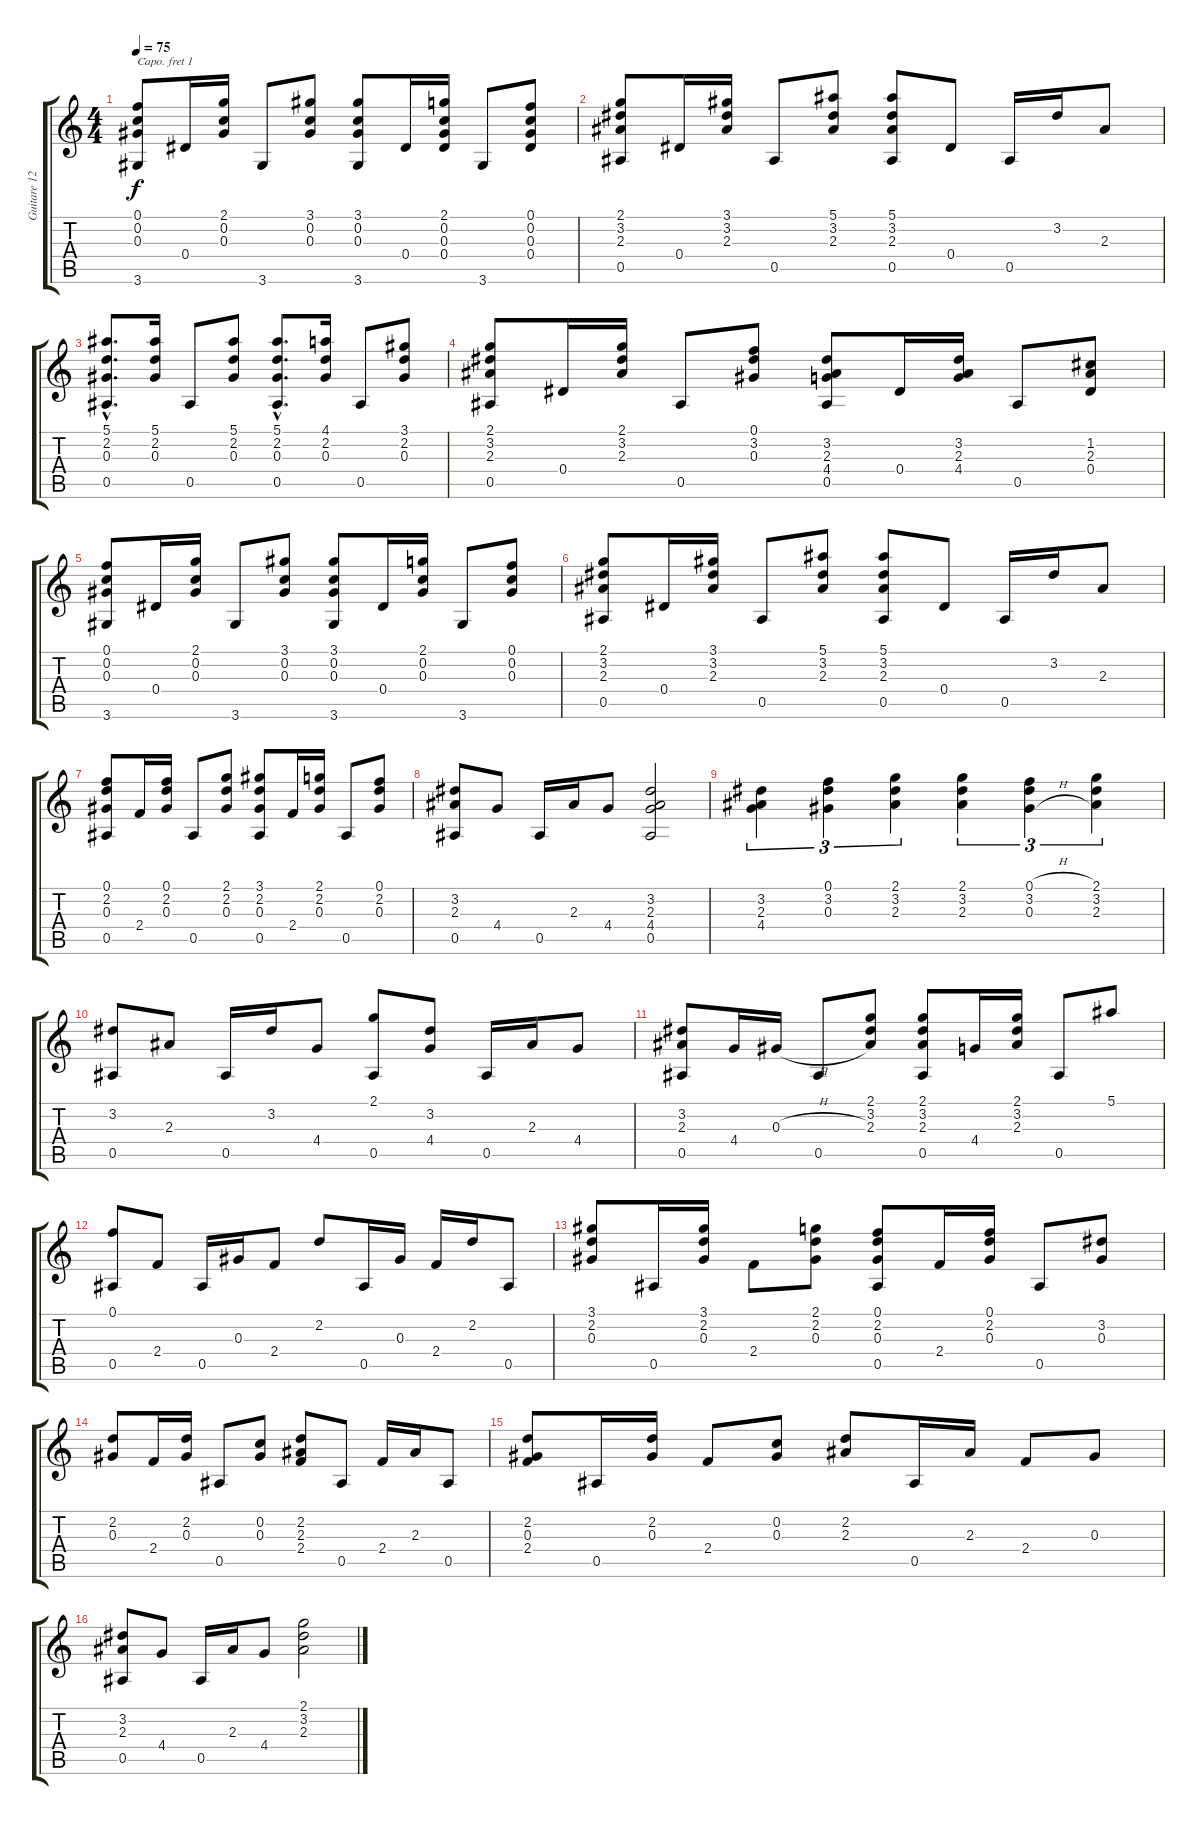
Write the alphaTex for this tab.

\track ("Guitare 12 cordes" "Guitare 12") {instrument acousticguitarnylon}
\staff {score tabs}
\capo 1
\tuning (E4 B3 G3 D3 A2 E2) {hide}
\ts (4 4)
\tempo 75
\clef g2
\ks c
(0.1 0.2 0.3 3.6).8{dy f} 0.4.16 (2.1 0.2 0.3).16 3.6.8 (3.1 0.2 0.3).8 (3.1 0.2 0.3 3.6).8 0.4.16 (2.1 0.2 0.3 0.4).16 3.6.8 (0.1 0.2 0.3 0.4).8 |
(2.1 3.2 2.3 0.5).8 0.4.16 (3.1 3.2 2.3).16 0.5.8 (5.1 3.2 2.3).8 (5.1 3.2 2.3 0.5).8 0.4.8 0.5.16 3.2.16 2.3.8 |
(5.1{hac} 2.2{hac} 0.3{hac} 0.5{hac}).8{d} (5.1 2.2 0.3).16 0.5.8 (5.1 2.2 0.3).8 (5.1{hac} 2.2{hac} 0.3{hac} 0.5{hac}).8{d} (4.1 2.2 0.3).16 0.5.8 (3.1 2.2 0.3).8 |
(2.1 3.2 2.3 0.5).8 0.4.16 (2.1 3.2 2.3).16 0.5.8 (0.1 3.2 0.3).8 (3.2 2.3 4.4 0.5).8 0.4.16 (3.2 2.3 4.4).16 0.5.8 (1.2 2.3 0.4).8 |
(0.1 0.2 0.3 3.6).8 0.4.16 (2.1 0.2 0.3).16 3.6.8 (3.1 0.2 0.3).8 (3.1 0.2 0.3 3.6).8 0.4.16 (2.1 0.2 0.3).16 3.6.8 (0.1 0.2 0.3).8 |
(2.1 3.2 2.3 0.5).8 0.4.16 (3.1 3.2 2.3).16 0.5.8 (5.1 3.2 2.3).8 (5.1 3.2 2.3 0.5).8 0.4.8 0.5.16 3.2.16 2.3.8 |
(0.1 2.2 0.3 0.5).8 2.4.16 (0.1 2.2 0.3).16 0.5.8 (2.1 2.2 0.3).8 (3.1 2.2 0.3 0.5).8 2.4.16 (2.1 2.2 0.3).16 0.5.8 (0.1 2.2 0.3).8 |
(3.2 2.3 0.5).8 4.4.8 0.5.16 2.3.16 4.4.8 (3.2 2.3 4.4 0.5).2 |
(3.2 2.3 4.4).4{tu (3 2)} (0.1 3.2 0.3).4{tu (3 2)} (2.1 3.2 2.3).4{tu (3 2)} (2.1 3.2 2.3).4{tu (3 2)} (0.1{h} 3.2{h} 0.3{h}).4{tu (3 2)} (2.1 3.2 2.3).4{tu (3 2)} |
(3.2 0.5).8 2.3.8 0.5.16 3.2.16 4.4.8 (2.1 0.5).8 (3.2 4.4).8 0.5.16 2.3.16 4.4.8 |
(3.2 2.3 0.5).8 4.4.16 0.3{h}.16 0.5.8 (2.1 3.2 2.3).8 (2.1 3.2 2.3 0.5).8 4.4.16 (2.1 3.2 2.3).16 0.5.8 5.1.8 |
(0.1 0.5).8 2.4.8 0.5.16 0.3.16 2.4.8 2.2.8 0.5.16 0.3.16 2.4.16 2.2.16 0.5.8 |
(3.1 2.2 0.3).8 0.5.16 (3.1 2.2 0.3).16 2.4.8 (2.1 2.2 0.3).8 (0.1 2.2 0.3 0.5).8 2.4.16 (0.1 2.2 0.3).16 0.5.8 (3.2 0.3).8 |
(2.2 0.3).8 2.4.16 (2.2 0.3).16 0.5.8 (0.2 0.3).8 (2.2 2.3 2.4).8 0.5.8 2.4.16 2.3.16 0.5.8 |
(2.2 0.3 2.4).8 0.5.16 (2.2 0.3).16 2.4.8 (0.2 0.3).8 (2.2 2.3).8 0.5.16 2.3.16 2.4.8 0.3.8 |
(3.2 2.3 0.5).8 4.4.8 0.5.16 2.3.16 4.4.8 (2.1 3.2 2.3).2
